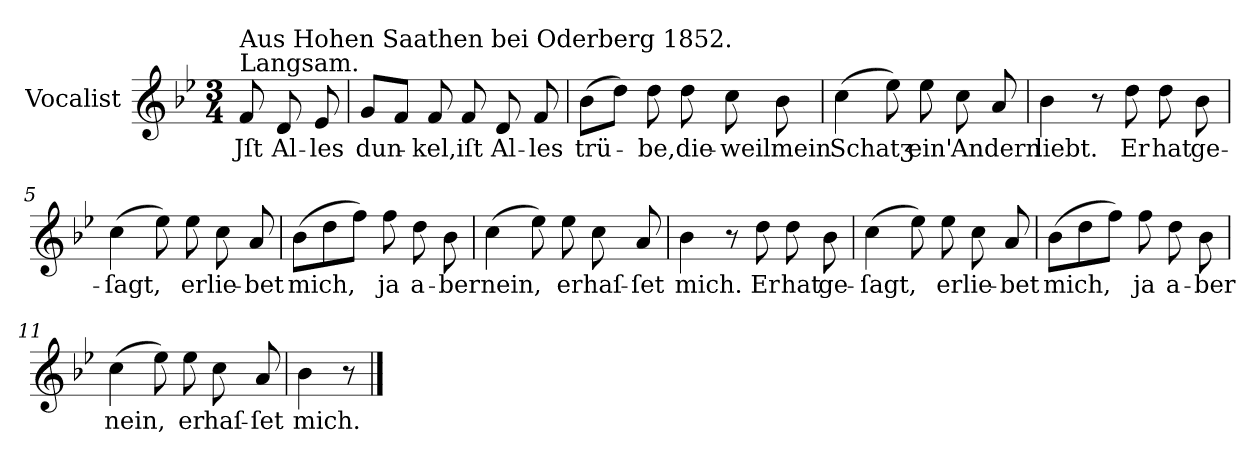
**kern	**text
*part1	*part1
*staff1	*staff1
*I"Vocalist	*
*k[b-e-]	*
*B-:	*
*M3/4	*
=	=
!LO:TX:a:t=Langsam.	!
!LO:TX:a:t=Aus Hohen Saathen bei Oderberg 1852.	!
8f	Jſt
8d	Al-
8e-	-les
=1	=1
8gL	dun-
8fJ	.
8f	-kel,
8f	iſt
8d	Al-
8f	-les
=2	=2
(8b-L	trü-
8ddJ)	.
8dd	-be,
8dd	die-
8cc	-weil
8b-	mein
=3	=3
(4cc	Schatʒ
8ee-)	.
8ee-	ein'
8cc	Andern
8a	.
=4	=4
4b-	liebt.
8r	.
8dd	Er
8dd	hat
8b-	ge-
=5	=5
(4cc	-ſagt,
8ee-)	.
8ee-	er
8cc	lie-
8a	-bet
=6	=6
(8b-L	mich,
8dd	.
8ffJ)	.
8ff	ja
8dd	a-
8b-	-ber
=7	=7
(4cc	nein,
8ee-)	.
8ee-	er
8cc	haſ-
8a	-ſet
=8	=8
4b-	mich.
8r	.
8dd	Er
8dd	hat
8b-	ge-
=9	=9
(4cc	-ſagt,
8ee-)	.
8ee-	er
8cc	lie-
8a	-bet
=10	=10
(8b-L	mich,
8dd	.
8ffJ)	.
8ff	ja
8dd	a-
8b-	-ber
=11	=11
(4cc	nein,
8ee-)	.
8ee-	er
8cc	haſ-
8a	-ſet
=12	=12
4b-	mich.
8r	.
==	==
*-	*-
